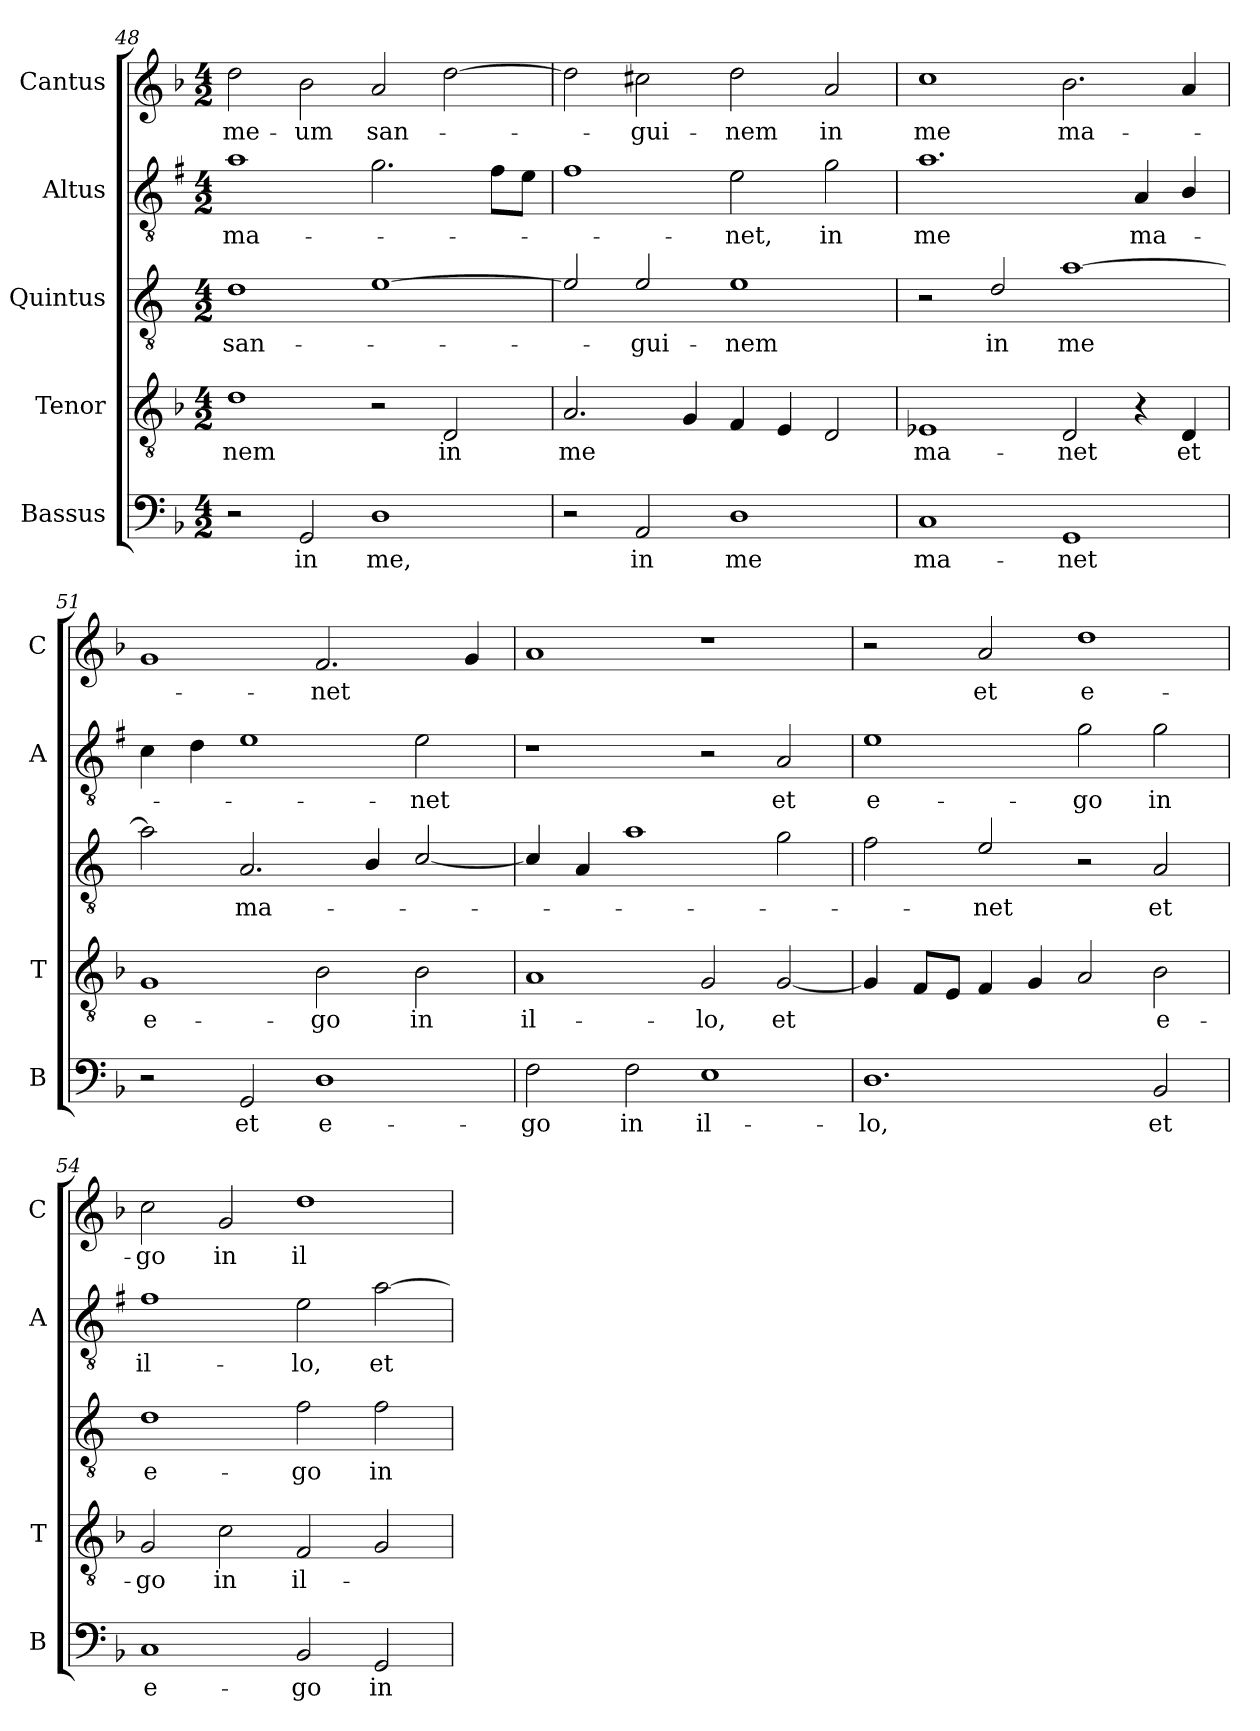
**kern	**text	**kern	**text	**kern	**text	**kern	**text	**kern	**text
*part5	*part5	*part4	*part4	*part3	*part3	*part2	*part2	*part1	*part1
*staff5	*staff5	*staff4	*staff4	*staff3	*staff3	*staff2	*staff2	*staff1	*staff1
*I"Bassus	*	*I"Tenor	*	*I"Quintus	*	*I"Altus	*	*I"Cantus	*
*I'B	*	*I'T	*	*	*	*I'A	*	*I'C	*
!!LO:LB:g=z
*clefF4	*	*clefGv2	*	*clefGv2	*	*clefGv2	*	*clefG2	*
*	*	*	*	*ITrd4c7	*	*ITrd1c2	*	*	*
*k[b-]	*	*k[b-]	*	*k[b-]	*	*k[b-]	*	*k[b-]	*
*F:	*	*F:	*	*F:	*	*F:	*	*F:	*
*M4/2	*	*M4/2	*	*M4/2	*	*M4/2	*	*M4/2	*
=48	=48	=48	=48	=48	=48	=48	=48	=48	=48
!	!	!	!LO:LY:b	!	!LO:LY:b	!	!LO:LY:b	!	!LO:LY:b
2r	.	1d	-nem	1G	san-	1g	ma-	2dd\	me-
!	!LO:LY:b	!	!	!	!	!	!	!	!LO:LY:b
2GG/	in	.	.	.	.	.	.	2b-\	-um
!	!LO:LY:b	!	!	!	!	!	!	!	!LO:LY:b
1D	me,	2r	.	[1A	.	2.f\	.	2a/	san-
!	!	!	!LO:LY:b	!	!	!	!	!	!
.	.	2D/	in	.	.	.	.	[2dd\	.
.	.	.	.	.	.	8e\L	.	.	.
.	.	.	.	.	.	8d\J	.	.	.
=49	=49	=49	=49	=49	=49	=49	=49	=49	=49
!	!	!	!LO:LY:b	!	!	!	!	!	!
2r	.	2.A/	me	2A/]	.	1e	.	2dd\]	.
!	!LO:LY:b	!	!	!	!LO:LY:b	!	!	!	!LO:LY:b
2AA/	in	.	.	2A/	-gui-	.	.	2cc#X\	-gui-
.	.	4G/	.	.	.	.	.	.	.
!	!LO:LY:b	!	!	!	!LO:LY:b	!	!LO:LY:b	!	!LO:LY:b
1D	me	4F/	.	1A	-nem	2d\	-net,	2dd\	-nem
.	.	4E/	.	.	.	.	.	.	.
!	!	!	!	!	!	!	!LO:LY:b	!	!LO:LY:b
.	.	2D/	.	.	.	2f\	in	2a/	in
=50	=50	=50	=50	=50	=50	=50	=50	=50	=50
!	!LO:LY:b	!	!LO:LY:b	!	!	!	!LO:LY:b	!	!LO:LY:b
1C	ma-	1E-X	ma-	2r	.	1.g	me	1cc	me
!	!	!	!	!	!LO:LY:b	!	!	!	!
.	.	.	.	2G/	in	.	.	.	.
!	!LO:LY:b	!	!LO:LY:b	!	!LO:LY:b	!	!	!	!LO:LY:b
1GG	-net	2D/	-net	[1d	me	.	.	2.b-\	ma-
!	!	!	!	!	!	!	!LO:LY:b	!	!
.	.	4r	.	.	.	4G/	ma-	.	.
!	!	!	!LO:LY:b	!	!	!	!	!	!
.	.	4D/	et	.	.	4A/	.	4a/	.
=51	=51	=51	=51	=51	=51	=51	=51	=51	=51
!	!	!	!LO:LY:b	!	!	!	!	!	!
2r	.	1G	e-	2d\]	.	4B-\	.	1g	.
.	.	.	.	.	.	4c\	.	.	.
!	!LO:LY:b	!	!	!	!LO:LY:b	!	!	!	!
2GG/	et	.	.	2.D/	ma-	1d	.	.	.
!	!LO:LY:b	!	!LO:LY:b	!	!	!	!	!	!LO:LY:b
1D	e-	2B-\	-go	.	.	.	.	2.f/	-net
.	.	.	.	4E/	.	.	.	.	.
!	!	!	!LO:LY:b	!	!	!	!LO:LY:b	!	!
.	.	2B-\	in	[2F/	.	2d\	-net	.	.
.	.	.	.	.	.	.	.	4g/	.
=52	=52	=52	=52	=52	=52	=52	=52	=52	=52
!	!LO:LY:b	!	!LO:LY:b	!	!	!	!	!	!
2F\	-go	1A	il-	4F/]	.	1r	.	1a	.
.	.	.	.	4D/	.	.	.	.	.
!	!LO:LY:b	!	!	!	!	!	!	!	!
2F\	in	.	.	1d	.	.	.	.	.
!	!LO:LY:b	!	!LO:LY:b	!	!	!	!	!	!
1E	il-	2G/	-lo,	.	.	2r	.	1r	.
!	!	!	!LO:LY:b	!	!	!	!LO:LY:b	!	!
.	.	[2G/	et	2c\	.	2G/	et	.	.
=53	=53	=53	=53	=53	=53	=53	=53	=53	=53
!	!LO:LY:b	!	!	!	!	!	!LO:LY:b	!	!
1.D	-lo,	4G/]	.	2B-\	.	1d	e-	2r	.
.	.	8F/L	.	.	.	.	.	.	.
.	.	8E/J	.	.	.	.	.	.	.
!	!	!	!	!	!LO:LY:b	!	!	!	!LO:LY:b
.	.	4F/	.	2A/	-net	.	.	2a/	et
.	.	4G/	.	.	.	.	.	.	.
!	!	!	!	!	!	!	!LO:LY:b	!	!LO:LY:b
.	.	2A/	.	2r	.	2f\	-go	1dd	e-
!	!LO:LY:b	!	!LO:LY:b	!	!LO:LY:b	!	!LO:LY:b	!	!
2BB-/	et	2B-\	e-	2D/	et	2f\	in	.	.
!!LO:PB:g=z
=54	=54	=54	=54	=54	=54	=54	=54	=54	=54
!	!LO:LY:b	!	!LO:LY:b	!	!LO:LY:b	!	!LO:LY:b	!	!LO:LY:b
1C	e-	2G/	-go	1G	e-	1e	il-	2cc\	-go
!	!	!	!LO:LY:b	!	!	!	!	!	!LO:LY:b
.	.	2c\	in	.	.	.	.	2g/	in
!	!LO:LY:b	!	!LO:LY:b	!	!LO:LY:b	!	!LO:LY:b	!	!LO:LY:b
2BB-/	-go	2F/	il-	2B-\	-go	2d\	-lo,	1dd	il-
!	!LO:LY:b	!	!	!	!LO:LY:b	!	!LO:LY:b	!	!
2GG/	in	2G/	.	2B-\	in	[2g\	et	.	.
=	=	=	=	=	=	=	=	=	=
*-	*-	*-	*-	*-	*-	*-	*-	*-	*-
